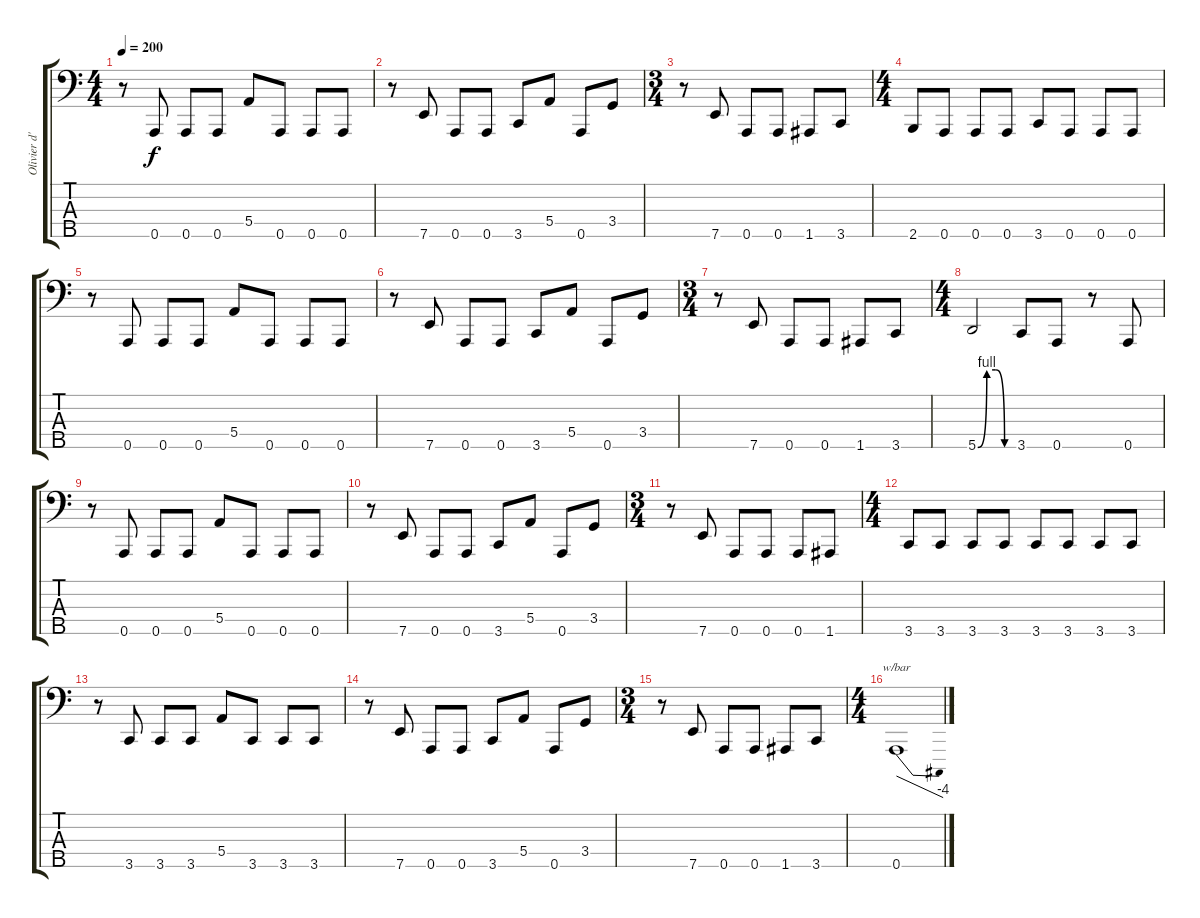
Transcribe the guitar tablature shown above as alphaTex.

\track ("Olivier d'Aries (Bass)" "Olivier d'") {instrument electricbassfinger}
\staff {score tabs}
\tuning (G2 D2 A1 E1 A0) {hide}
\ts (4 4)
\tempo 200
\clef f4
\ks c
r.8{dy f} 0.5.8 0.5.8 0.5.8 5.4.8 0.5.8 0.5.8 0.5.8 |
r.8 7.5.8 0.5.8 0.5.8 3.5.8 5.4.8 0.5.8 3.4.8 |
\ts (3 4)
r.8 7.5.8 0.5.8 0.5.8 1.5.8 3.5.8 |
\ts (4 4)
2.5.8 0.5.8 0.5.8 0.5.8 3.5.8 0.5.8 0.5.8 0.5.8 |
r.8 0.5.8 0.5.8 0.5.8 5.4.8 0.5.8 0.5.8 0.5.8 |
r.8 7.5.8 0.5.8 0.5.8 3.5.8 5.4.8 0.5.8 3.4.8 |
\ts (3 4)
r.8 7.5.8 0.5.8 0.5.8 1.5.8 3.5.8 |
\ts (4 4)
5.5{be (custom 0 0 15 4 30 4 45 0 60 0)}.2 3.5.8 0.5.8 r.8 0.5.8 |
r.8 0.5.8 0.5.8 0.5.8 5.4.8 0.5.8 0.5.8 0.5.8 |
r.8 7.5.8 0.5.8 0.5.8 3.5.8 5.4.8 0.5.8 3.4.8 |
\ts (3 4)
r.8 7.5.8 0.5.8 0.5.8 0.5.8 1.5.8 |
\ts (4 4)
3.5.8 3.5.8 3.5.8 3.5.8 3.5.8 3.5.8 3.5.8 3.5.8 |
r.8 3.5.8 3.5.8 3.5.8 5.4.8 3.5.8 3.5.8 3.5.8 |
r.8 7.5.8 0.5.8 0.5.8 3.5.8 5.4.8 0.5.8 3.4.8 |
\ts (3 4)
r.8 7.5.8 0.5.8 0.5.8 1.5.8 3.5.8 |
\ts (4 4)
0.5.1{tbe (dive default 0 0 60 -16)}
